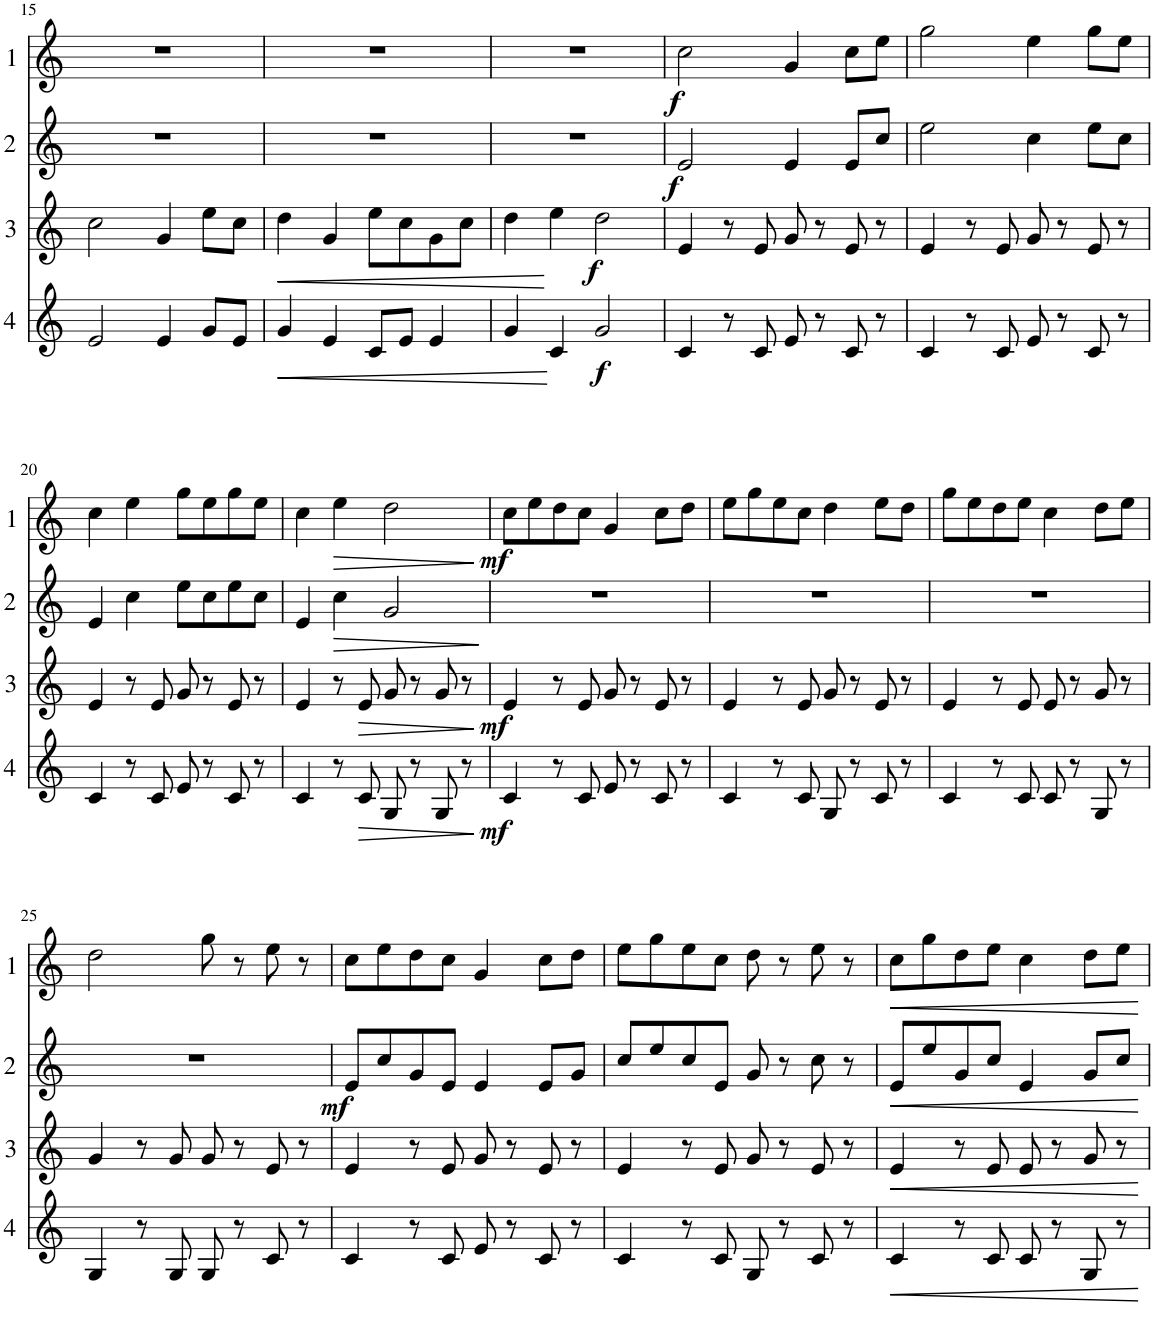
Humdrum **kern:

**kern	**dynam	**kern	**dynam	**kern	**dynam	**kern	**dynam
*part4	*part4	*part3	*part3	*part2	*part2	*part1	*part1
*staff4	*staff4	*staff3	*staff3	*staff2	*staff2	*staff1	*staff1
*I"Cor 4	*	*I"Cor 3	*	*I"Cor 2	*	*I"Cor 1	*
!!LO:PB:g=z
*clefG2	*	*clefG2	*	*clefG2	*	*clefG2	*
*Trd4c7	*	*Trd4c7	*	*Trd4c7	*	*Trd4c7	*
*k[]	*	*k[]	*	*k[]	*	*k[]	*
*M4/4	*	*M4/4	*	*M4/4	*	*M4/4	*
=15	=15	=15	=15	=15	=15	=15	=15
2e/	.	2cc\	.	1r	.	1r	.
4e/	.	4g/	.	.	.	.	.
8g/L	.	8ee\L	.	.	.	.	.
8e/J	.	8cc\J	.	.	.	.	.
=16	=16	=16	=16	=16	=16	=16	=16
!	!LO:HP:b	!	!LO:HP:b	!	!	!	!
4g/	<	4dd\	<	1r	.	1r	.
4e/	.	4g/	.	.	.	.	.
8c/L	.	8ee\L	.	.	.	.	.
8e/J	.	8cc\	.	.	.	.	.
4e/	.	8g\	.	.	.	.	.
.	.	8cc\J	.	.	.	.	.
.	[	.	[	.	.	.	.
=17	=17	=17	=17	=17	=17	=17	=17
4g/	.	4dd\	.	1r	.	1r	.
4c/	.	4ee\	.	.	.	.	.
!	!LO:DY:b	!	!LO:DY:b	!	!	!	!
2g/	f	2dd\	f	.	.	.	.
=18	=18	=18	=18	=18	=18	=18	=18
!	!	!	!	!	!LO:DY:b	!	!LO:DY:b
4c/	.	4e/	.	2e/	f	2cc\	f
8r	.	8r	.	.	.	.	.
8c/	.	8e/	.	.	.	.	.
8e/	.	8g/	.	4e/	.	4g/	.
8r	.	8r	.	.	.	.	.
8c/	.	8e/	.	8e/L	.	8cc\L	.
8r	.	8r	.	8cc/J	.	8ee\J	.
=19	=19	=19	=19	=19	=19	=19	=19
4c/	.	4e/	.	2ee\	.	2gg\	.
8r	.	8r	.	.	.	.	.
8c/	.	8e/	.	.	.	.	.
8e/	.	8g/	.	4cc\	.	4ee\	.
8r	.	8r	.	.	.	.	.
8c/	.	8e/	.	8ee\L	.	8gg\L	.
8r	.	8r	.	8cc\J	.	8ee\J	.
!!LO:LB:g=z
=20	=20	=20	=20	=20	=20	=20	=20
4c/	.	4e/	.	4e/	.	4cc\	.
8r	.	8r	.	4cc\	.	4ee\	.
8c/	.	8e/	.	.	.	.	.
8e/	.	8g/	.	8ee\L	.	8gg\L	.
8r	.	8r	.	8cc\	.	8ee\	.
8c/	.	8e/	.	8ee\	.	8gg\	.
8r	.	8r	.	8cc\J	.	8ee\J	.
=21	=21	=21	=21	=21	=21	=21	=21
4c/	.	4e/	.	4e/	.	4cc\	.
!	!	!	!	!	!LO:HP:b	!	!LO:HP:b
8r	.	8r	.	4cc\	>	4ee\	>
!	!LO:HP:b	!	!LO:HP:b	!	!	!	!
8c/	>	8e/	>	.	.	.	.
8G/	.	8g/	.	2g/	.	2dd\	.
8r	.	8r	.	.	.	.	.
8G/	.	8g/	.	.	.	.	.
8r	.	8r	.	.	.	.	.
.	]	.	]	.	]	.	]
=22	=22	=22	=22	=22	=22	=22	=22
!	!LO:DY:b	!	!LO:DY:b	!	!	!	!LO:DY:b
4c/	mf	4e/	mf	1r	.	8cc\L	mf
.	.	.	.	.	.	8ee\	.
8r	.	8r	.	.	.	8dd\	.
8c/	.	8e/	.	.	.	8cc\J	.
8e/	.	8g/	.	.	.	4g/	.
8r	.	8r	.	.	.	.	.
8c/	.	8e/	.	.	.	8cc\L	.
8r	.	8r	.	.	.	8dd\J	.
=23	=23	=23	=23	=23	=23	=23	=23
4c/	.	4e/	.	1r	.	8ee\L	.
.	.	.	.	.	.	8gg\	.
8r	.	8r	.	.	.	8ee\	.
8c/	.	8e/	.	.	.	8cc\J	.
8G/	.	8g/	.	.	.	4dd\	.
8r	.	8r	.	.	.	.	.
8c/	.	8e/	.	.	.	8ee\L	.
8r	.	8r	.	.	.	8dd\J	.
=24	=24	=24	=24	=24	=24	=24	=24
4c/	.	4e/	.	1r	.	8gg\L	.
.	.	.	.	.	.	8ee\	.
8r	.	8r	.	.	.	8dd\	.
8c/	.	8e/	.	.	.	8ee\J	.
8c/	.	8e/	.	.	.	4cc\	.
8r	.	8r	.	.	.	.	.
8G/	.	8g/	.	.	.	8dd\L	.
8r	.	8r	.	.	.	8ee\J	.
!!LO:LB:g=z
=25	=25	=25	=25	=25	=25	=25	=25
!	!	!	!	!	!LO:DY:b	!	!
4G/	.	4g/	.	1r	mf	2dd\	.
8r	.	8r	.	.	.	.	.
8G/	.	8g/	.	.	.	.	.
8G/	.	8g/	.	.	.	8gg\	.
8r	.	8r	.	.	.	8r	.
8c/	.	8e/	.	.	.	8ee\	.
8r	.	8r	.	.	.	8r	.
=26	=26	=26	=26	=26	=26	=26	=26
4c/	.	4e/	.	8e/L	.	8cc\L	.
.	.	.	.	8cc/	.	8ee\	.
8r	.	8r	.	8g/	.	8dd\	.
8c/	.	8e/	.	8e/J	.	8cc\J	.
8e/	.	8g/	.	4e/	.	4g/	.
8r	.	8r	.	.	.	.	.
8c/	.	8e/	.	8e/L	.	8cc\L	.
8r	.	8r	.	8g/J	.	8dd\J	.
=27	=27	=27	=27	=27	=27	=27	=27
4c/	.	4e/	.	8cc/L	.	8ee\L	.
.	.	.	.	8ee/	.	8gg\	.
8r	.	8r	.	8cc/	.	8ee\	.
8c/	.	8e/	.	8e/J	.	8cc\J	.
8G/	.	8g/	.	8g/	.	8dd\	.
8r	.	8r	.	8r	.	8r	.
8c/	.	8e/	.	8cc\	.	8ee\	.
8r	.	8r	.	8r	.	8r	.
=28	=28	=28	=28	=28	=28	=28	=28
!	!LO:HP:b	!	!LO:HP:b	!	!LO:HP:b	!	!LO:HP:b
4c/	<	4e/	<	8e/L	<	8cc\L	<
.	.	.	.	8ee/	.	8gg\	.
8r	.	8r	.	8g/	.	8dd\	.
8c/	.	8e/	.	8cc/J	.	8ee\J	.
8c/	.	8e/	.	4e/	.	4cc\	.
8r	.	8r	.	.	.	.	.
8G/	.	8g/	.	8g/L	.	8dd\L	.
8r	.	8r	.	8cc/J	.	8ee\J	.
.	[	.	[	.	[	.	[
=	=	=	=	=	=	=	=
*-	*-	*-	*-	*-	*-	*-	*-
